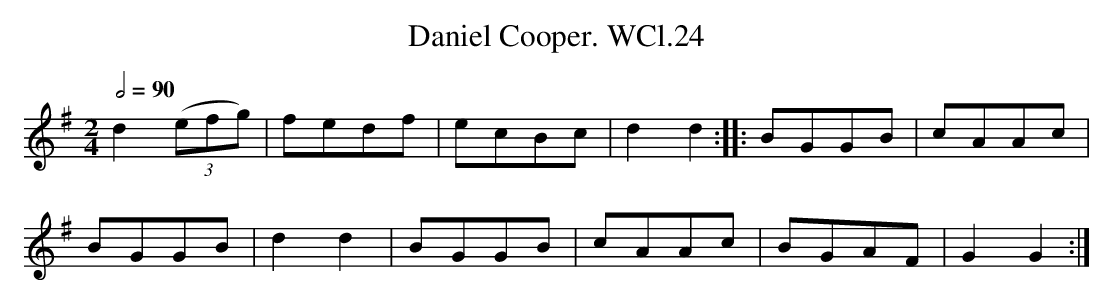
X:1
T:Daniel Cooper. WCl.24
M:2/4
L:1/8
Q:1/2=90
K:G
d2 ((3efg)|fedf|ecBc|d2d2::\
BGGB|cAAc|
BGGB|d2d2|BGGB|cAAc|BGAF|G2 G2:|
